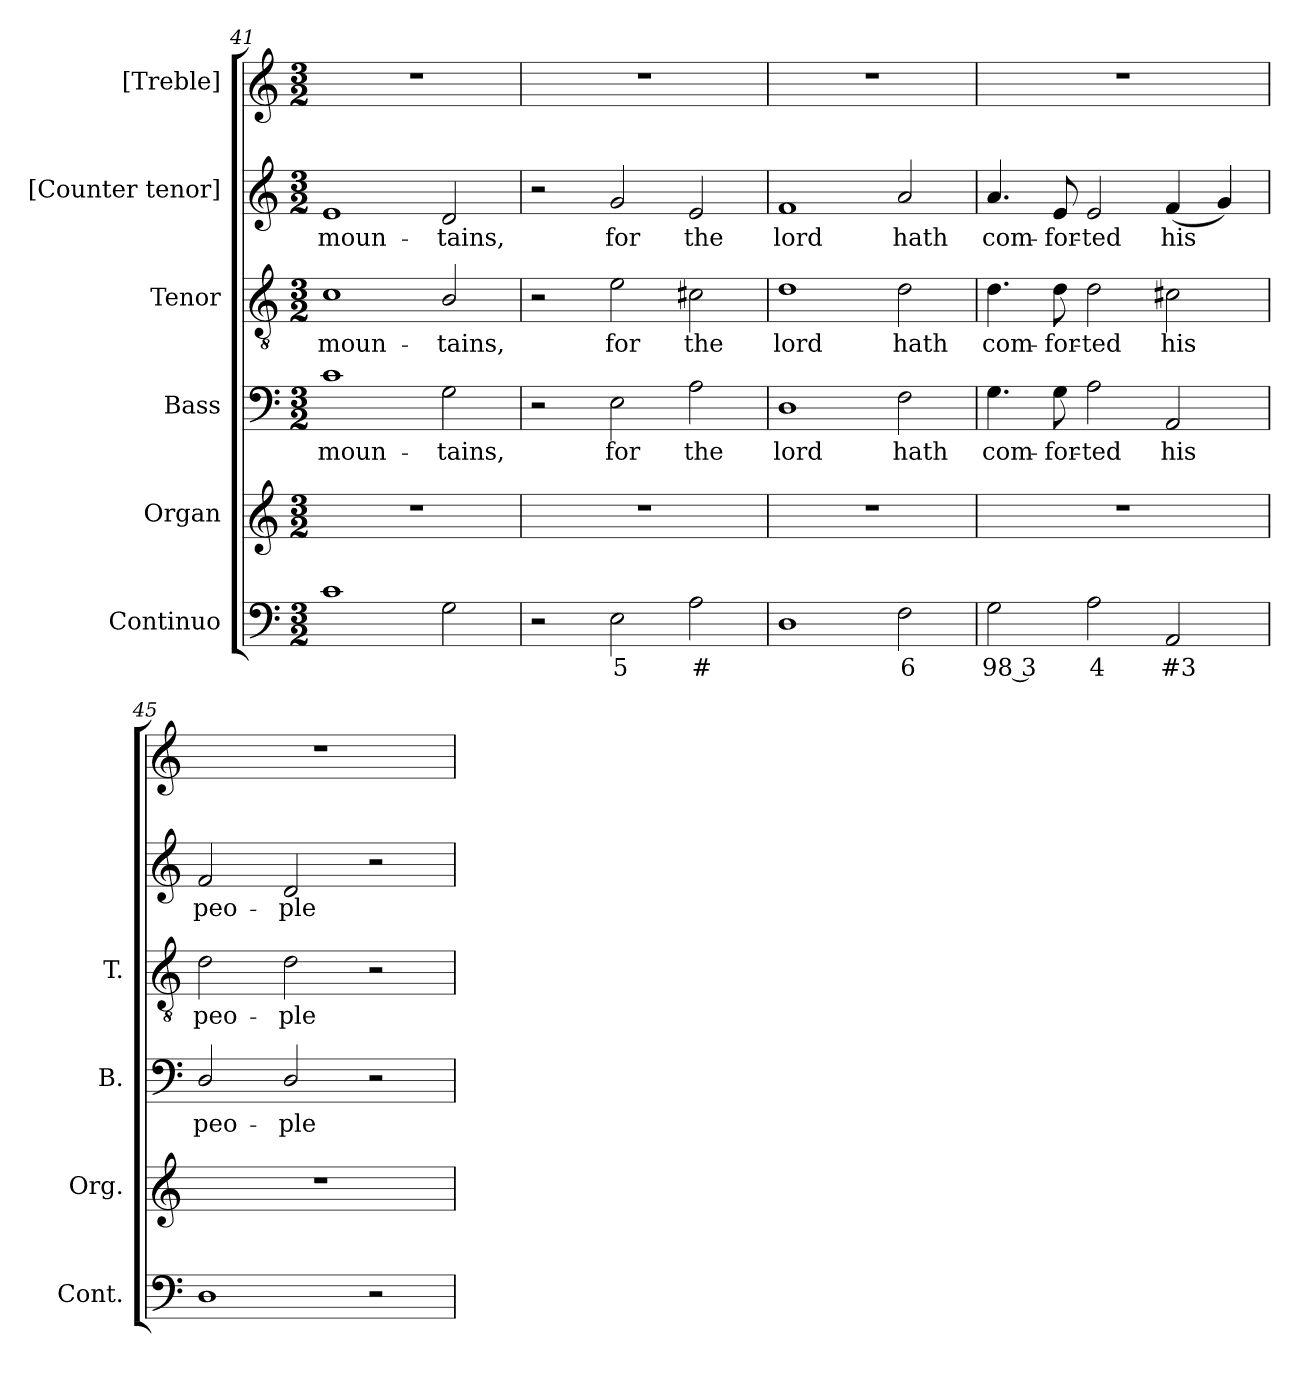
**kern	**text	**kern	**kern	**text	**kern	**text	**kern	**text	**kern
*part6	*part6	*part5	*part4	*part4	*part3	*part3	*part2	*part2	*part1
*staff6	*staff6	*staff5	*staff4	*staff4	*staff3	*staff3	*staff2	*staff2	*staff1
*I"Continuo	*	*I"Organ	*I"Bass	*	*I"Tenor	*	*I"[Counter tenor]	*	*I"[Treble]
*I'Cont.	*	*I'Org.	*I'B.	*	*I'T.	*	*	*	*
*clefF4	*	*clefG2	*clefF4	*	*clefGv2	*	*clefG2	*	*clefG2
*	*	*	*	*	*ITrd7c12	*	*	*	*
*k[]	*	*k[]	*k[]	*	*k[]	*	*k[]	*	*k[]
*C:	*	*C:	*C:	*	*C:	*	*C:	*	*C:
*M3/2	*	*M3/2	*M3/2	*	*M3/2	*	*M3/2	*	*M3/2
=41	=41	=41	=41	=41	=41	=41	=41	=41	=41
!	!	!LO:N:vis=1	!	!	!	!	!	!	!
!	!	!	!	!LO:LY:b:color=#000000	!	!	!	!	!
!	!	!	!	!	!	!LO:LY:b:color=#000000	!	!	!
!	!	!	!	!	!	!	!	!LO:LY:b:color=#000000	!LO:N:vis=1
1ci	.	1.r	1ci	moun-	1Ci	moun-	1ei	moun-	1.r
!	!	!	!	!LO:LY:b:color=#000000	!	!	!	!	!
!	!	!	!	!	!	!LO:LY:b:color=#000000	!	!	!
!	!	!	!	!	!	!	!	!LO:LY:b:color=#000000	!
2Gi\	.	.	2Gi\	-tains,	2BBi/	-tains,	2di/	-tains,	.
=42	=42	=42	=42	=42	=42	=42	=42	=42	=42
!	!	!LO:N:vis=1	!	!	!	!	!	!	!LO:N:vis=1
2r	.	1.r	2r	.	2r	.	2r	.	1.r
!	!LO:LY:b:color=#000000	!	!	!	!	!	!	!	!
!	!	!	!	!LO:LY:b:color=#000000	!	!	!	!	!
!	!	!	!	!	!	!LO:LY:b:color=#000000	!	!	!
!	!	!	!	!	!	!	!	!LO:LY:b:color=#000000	!
2Ei\	5	.	2Ei\	for	2Ei\	for	2gi/	for	.
!	!LO:LY:b:color=#000000	!	!	!	!	!	!	!	!
!	!	!	!	!LO:LY:b:color=#000000	!	!	!	!	!
!	!	!	!	!	!	!LO:LY:b:color=#000000	!	!	!
!	!	!	!	!	!	!	!	!LO:LY:b:color=#000000	!
2Ai\	#	.	2Ai\	the	2C#Xi\	the	2ei/	the	.
=43	=43	=43	=43	=43	=43	=43	=43	=43	=43
!	!	!LO:N:vis=1	!	!	!	!	!	!	!
!	!	!	!	!LO:LY:b:color=#000000	!	!	!	!	!
!	!	!	!	!	!	!LO:LY:b:color=#000000	!	!	!
!	!	!	!	!	!	!	!	!LO:LY:b:color=#000000	!LO:N:vis=1
1Di	.	1.r	1Di	lord	1Di	lord	1fi	lord	1.r
!	!LO:LY:b:color=#000000	!	!	!	!	!	!	!	!
!	!	!	!	!LO:LY:b:color=#000000	!	!	!	!	!
!	!	!	!	!	!	!LO:LY:b:color=#000000	!	!	!
!	!	!	!	!	!	!	!	!LO:LY:b:color=#000000	!
2Fi\	6	.	2Fi\	hath	2Di\	hath	2ai/	hath	.
=44	=44	=44	=44	=44	=44	=44	=44	=44	=44
!	!LO:LY:b:color=#000000	!LO:N:vis=1	!	!	!	!	!	!	!
!	!	!	!	!LO:LY:b:color=#000000	!	!	!	!	!
!	!	!	!	!	!	!LO:LY:b:color=#000000	!	!	!
!	!	!	!	!	!	!	!	!LO:LY:b:color=#000000	!LO:N:vis=1
2Gi\	98 3	1.r	4.Gi\	com-	4.Di\	com-	4.ai/	com-	1.r
!	!	!	!	!LO:LY:b:color=#000000	!	!	!	!	!
!	!	!	!	!	!	!LO:LY:b:color=#000000	!	!	!
!	!	!	!	!	!	!	!	!LO:LY:b:color=#000000	!
.	.	.	8Gi\	-for-	8Di\	-for-	8ei/	-for-	.
!	!LO:LY:b:color=#000000	!	!	!	!	!	!	!	!
!	!	!	!	!LO:LY:b:color=#000000	!	!	!	!	!
!	!	!	!	!	!	!LO:LY:b:color=#000000	!	!	!
!	!	!	!	!	!	!	!	!LO:LY:b:color=#000000	!
2Ai\	4	.	2Ai\	-ted	2Di\	-ted	2ei/	-ted	.
!	!LO:LY:b:color=#000000	!	!	!	!	!	!	!	!
!	!	!	!	!LO:LY:b:color=#000000	!	!	!	!	!
!	!	!	!	!	!	!LO:LY:b:color=#000000	!	!	!
!	!	!	!	!	!	!	!	!LO:LY:b:color=#000000	!
2AAi/	#3	.	2AAi/	his	2C#Xi\	his	(4fi/	his	.
.	.	.	.	.	.	.	4gi/)	.	.
!!LO:LB:g=z
=45	=45	=45	=45	=45	=45	=45	=45	=45	=45
!	!	!LO:N:vis=1	!	!	!	!	!	!	!
!	!	!	!	!LO:LY:b:color=#000000	!	!	!	!	!
!	!	!	!	!	!	!LO:LY:b:color=#000000	!	!	!
!	!	!	!	!	!	!	!	!LO:LY:b:color=#000000	!LO:N:vis=1
1Di	.	1.r	2Di/	peo-	2Di\	peo-	2fi/	peo-	1.r
!	!	!	!	!LO:LY:b:color=#000000	!	!	!	!	!
!	!	!	!	!	!	!LO:LY:b:color=#000000	!	!	!
!	!	!	!	!	!	!	!	!LO:LY:b:color=#000000	!
.	.	.	2Di/	-ple	2Di\	-ple	2di/	-ple	.
2r	.	.	2r	.	2r	.	2r	.	.
=	=	=	=	=	=	=	=	=	=
*-	*-	*-	*-	*-	*-	*-	*-	*-	*-
